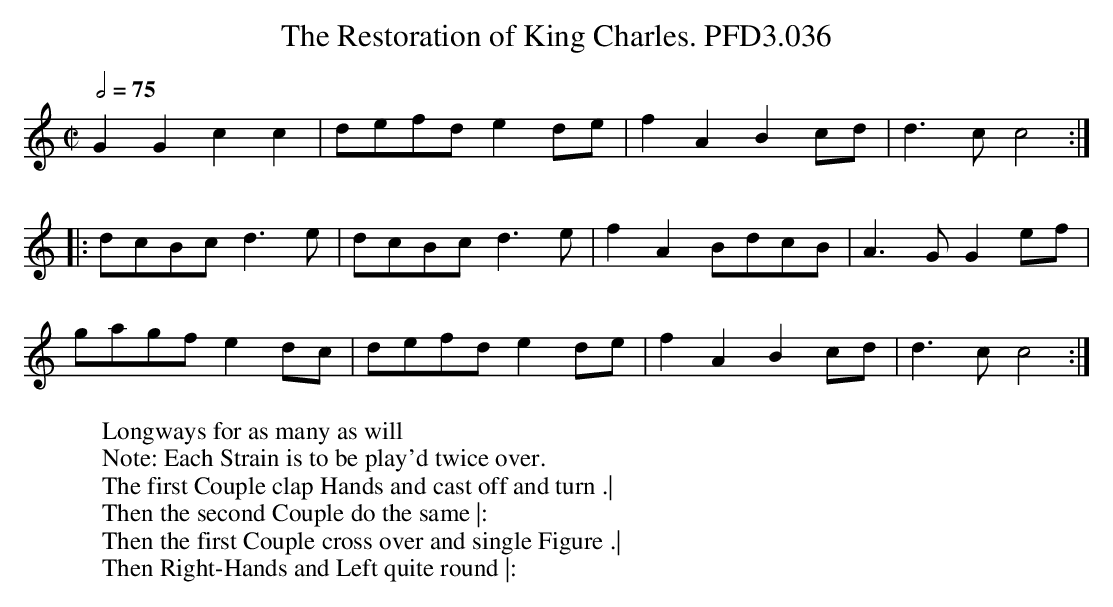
X:1
T:Restoration of King Charles. PFD3.036, The
M:C|
L:1/4
W:Longways for as many as will
W:Note: Each Strain is to be play'd twice over.
W:The first Couple clap Hands and cast off and turn .|
W:Then the second Couple do the same |:
W:Then the first Couple cross over and single Figure .|
W:Then Right-Hands and Left quite round |:
Q:2/4=75
K:C
GG cc | d/e/f/d/ ed/e/ | fA Bc/d/ | d>c c2 :|
|: d/c/B/c/ d>e | d/c/B/c/ d>e | fA B/d/c/B/ | A>G Ge/f/ |
g/a/g/f/ ed/c/ | d/e/f/d/ ed/e/ | fA Bc/d/ | d>c c2 :|
